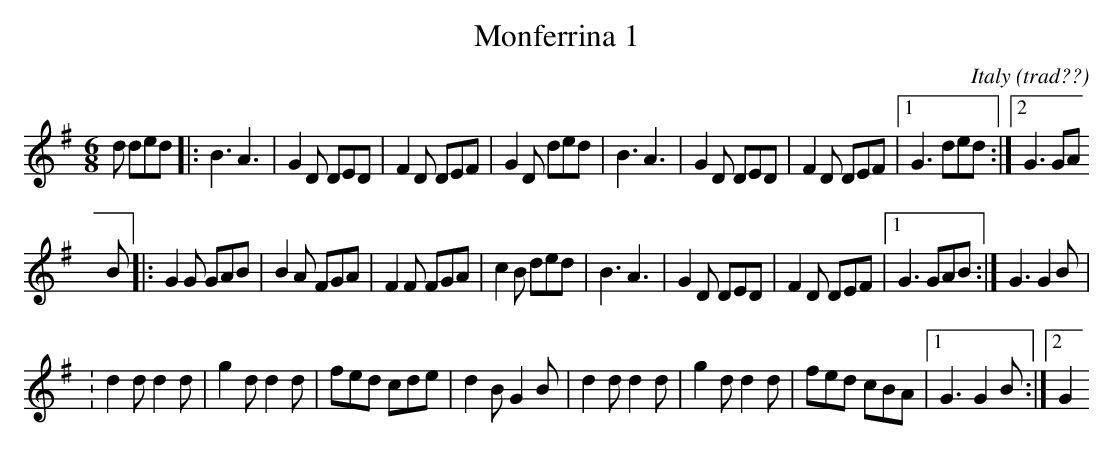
X:1
T:Monferrina 1
M:6/8
L:1/8
O:Italy (trad??)
K:G
d ded|:B3A3|G2D DED|F2D DEF|G2D ded|B3A3|G2D DED|F2D DEF|1G3 ded:|2G3 GA
B|:G2G GAB|B2A FGA|F2F FGA|c2B ded|B3A3|G2D DED|F2D DEF|1G3 GAB:|G3 G2B|
:d2dd2d|g2dd2d|fed cde|d2B G2B|d2dd2d|g2dd2d|fed cBA|1G3G2B:|2G2
